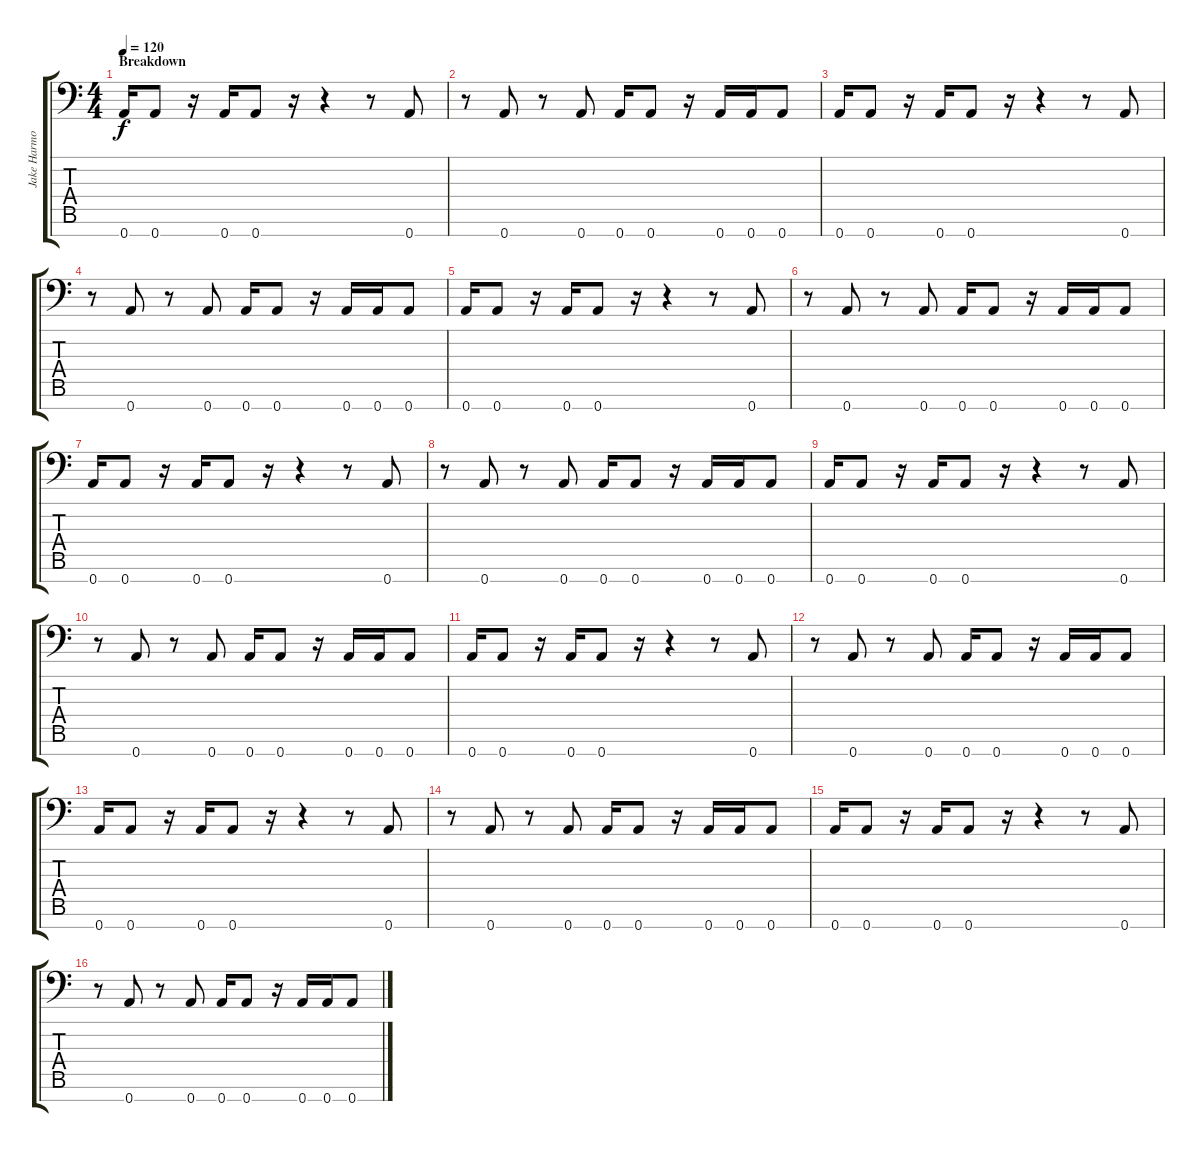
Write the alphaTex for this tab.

\track ("Jake Harmond" "Jake Harmo") {instrument distortionguitar}
\staff {score tabs}
\tuning (E4 B3 G3 D3 A2 E2 A1) {hide}
\ts (4 4)
\section ("" "Breakdown")
\tempo 120
\clef f4
\ks c
0.7.16{dy f} 0.7.8 r.16 0.7.16 0.7.8 r.16 r.4 r.8 0.7.8 |
r.8 0.7.8 r.8 0.7.8 0.7.16 0.7.8 r.16 0.7.16 0.7.16 0.7.8 |
0.7.16 0.7.8 r.16 0.7.16 0.7.8 r.16 r.4 r.8 0.7.8 |
r.8 0.7.8 r.8 0.7.8 0.7.16 0.7.8 r.16 0.7.16 0.7.16 0.7.8 |
0.7.16 0.7.8 r.16 0.7.16 0.7.8 r.16 r.4 r.8 0.7.8 |
r.8 0.7.8 r.8 0.7.8 0.7.16 0.7.8 r.16 0.7.16 0.7.16 0.7.8 |
0.7.16 0.7.8 r.16 0.7.16 0.7.8 r.16 r.4 r.8 0.7.8 |
r.8 0.7.8 r.8 0.7.8 0.7.16 0.7.8 r.16 0.7.16 0.7.16 0.7.8 |
0.7.16 0.7.8 r.16 0.7.16 0.7.8 r.16 r.4 r.8 0.7.8 |
r.8 0.7.8 r.8 0.7.8 0.7.16 0.7.8 r.16 0.7.16 0.7.16 0.7.8 |
0.7.16 0.7.8 r.16 0.7.16 0.7.8 r.16 r.4 r.8 0.7.8 |
r.8 0.7.8 r.8 0.7.8 0.7.16 0.7.8 r.16 0.7.16 0.7.16 0.7.8 |
0.7.16 0.7.8 r.16 0.7.16 0.7.8 r.16 r.4 r.8 0.7.8 |
r.8 0.7.8 r.8 0.7.8 0.7.16 0.7.8 r.16 0.7.16 0.7.16 0.7.8 |
0.7.16 0.7.8 r.16 0.7.16 0.7.8 r.16 r.4 r.8 0.7.8 |
r.8 0.7.8 r.8 0.7.8 0.7.16 0.7.8 r.16 0.7.16 0.7.16 0.7.8
